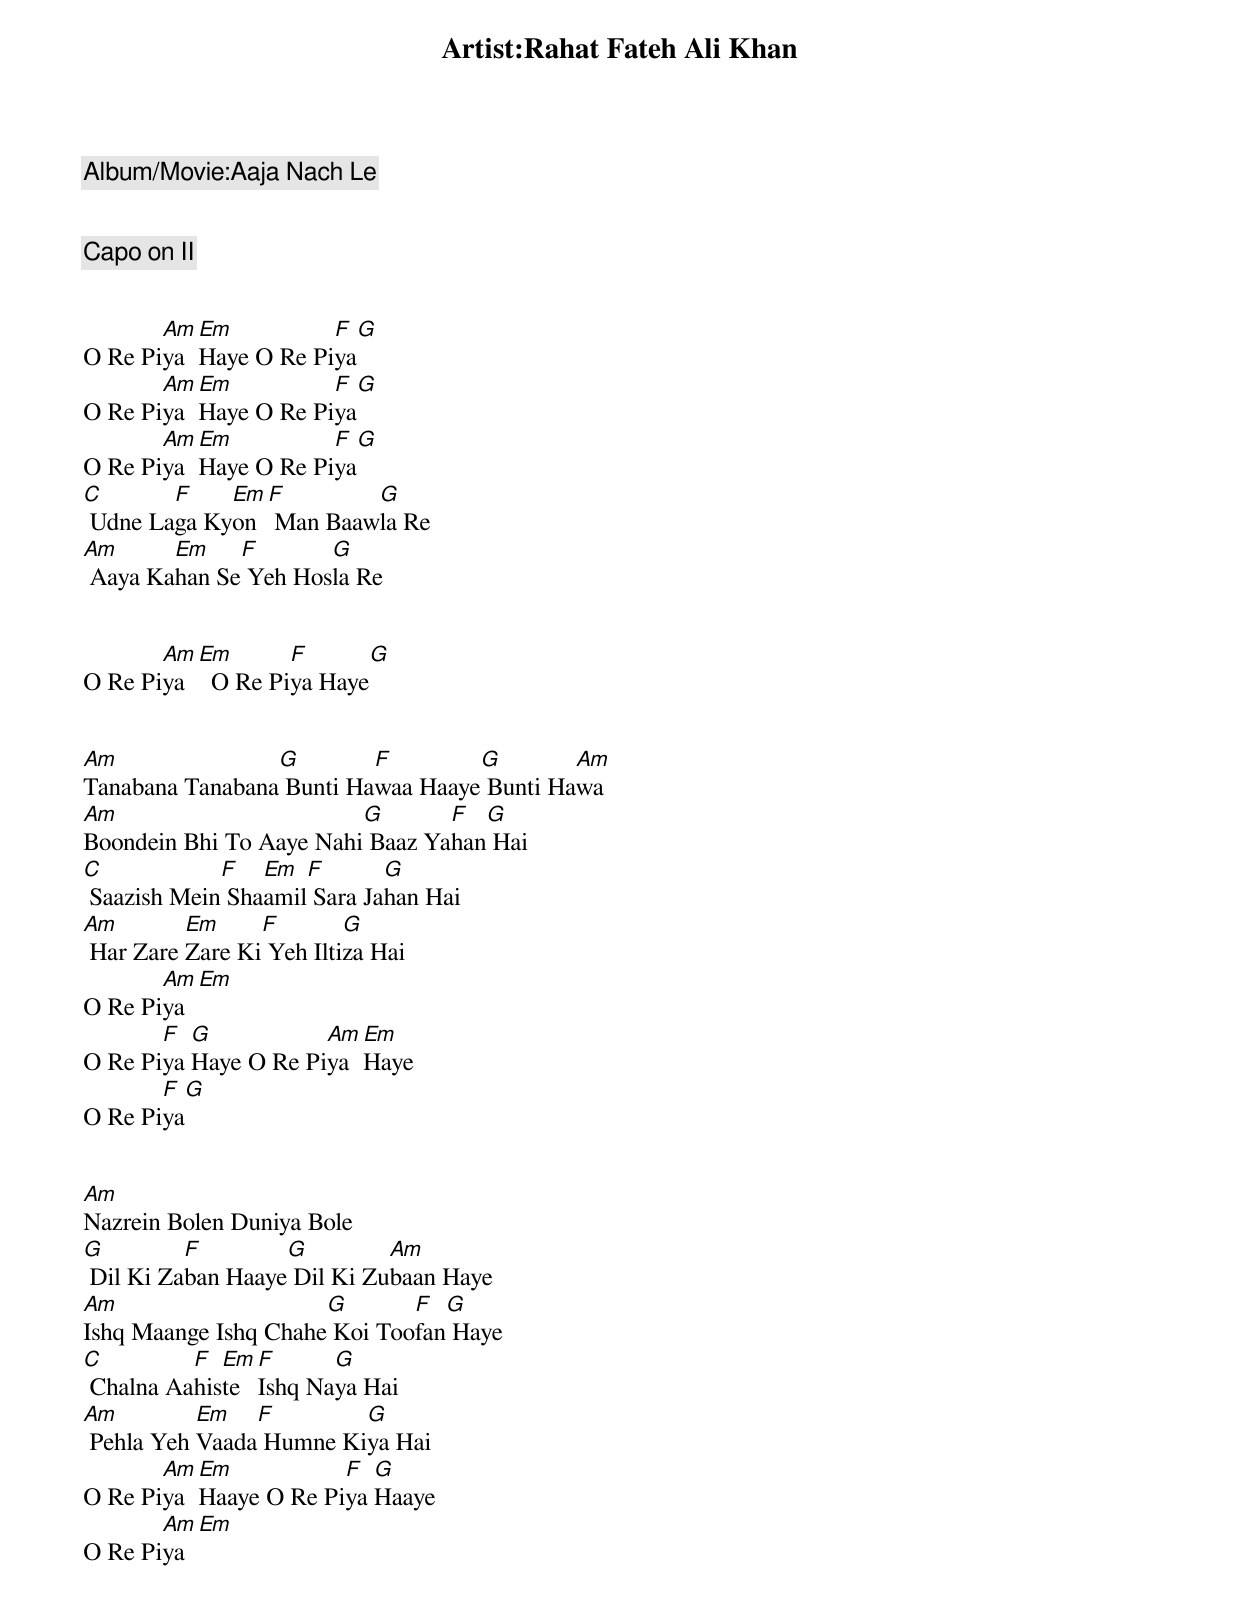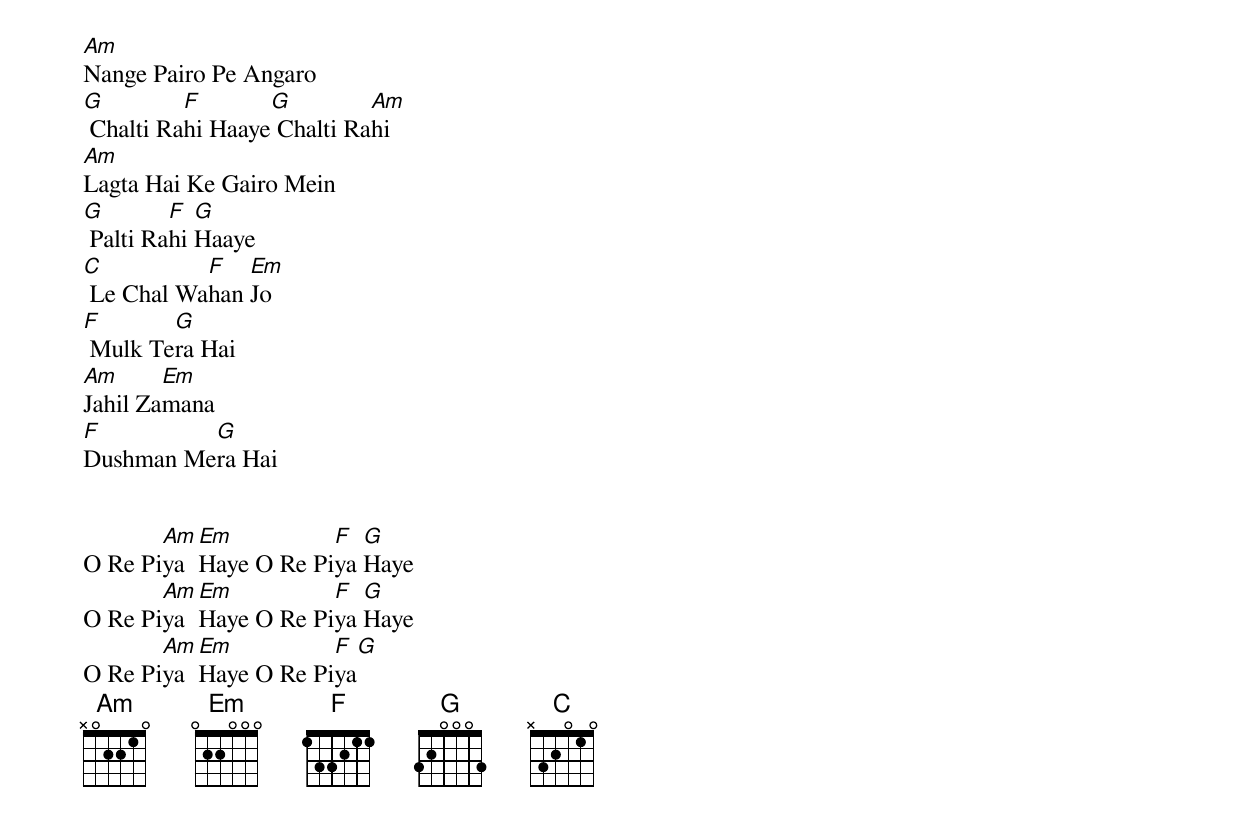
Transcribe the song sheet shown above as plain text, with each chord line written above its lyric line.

Artist:Rahat Fateh Ali Khan

Album/Movie:Aaja Nach Le


Capo on II


       Am Em          F  G
O Re Piya Haye O Re Piya
       Am Em          F  G
O Re Piya Haye O Re Piya
       Am Em          F  G
O Re Piya Haye O Re Piya
C       F    Em F        G
 Udne Laga Kyon  Man Baawla Re
Am      Em    F       G
 Aaya Kahan Se Yeh Hosla Re


       Am Em       F      G
O Re Piya   O Re Piya Haye


Am               G        F        G        Am
Tanabana Tanabana Bunti Hawaa Haaye Bunti Hawa
Am                       G       F  G
Boondein Bhi To Aaye Nahi Baaz Yahan Hai
C            F   Em  F       G
 Saazish Mein Shaamil Sara Jahan Hai
Am        Em     F        G
 Har Zare Zare Ki Yeh Iltiza Hai
       Am  Em
O Re Piya
       F  G           Am Em
O Re Piya Haye O Re Piya Haye
       F  G
O Re Piya


Am
Nazrein Bolen Duniya Bole
G         F        G         Am
 Dil Ki Zaban Haaye Dil Ki Zubaan Haye
Am                    G       F  G
Ishq Maange Ishq Chahe Koi Toofan Haye
C         F  Em  F      G
 Chalna Aahiste  Ishq Naya Hai
Am         Em   F        G
 Pehla Yeh Vaada Humne Kiya Hai
       Am Em           F  G
O Re Piya Haaye O Re Piya Haaye
       Am Em
O Re Piya


Am
Nange Pairo Pe Angaro
G         F       G         Am
 Chalti Rahi Haaye Chalti Rahi
Am
Lagta Hai Ke Gairo Mein
G        F  G
 Palti Rahi Haaye
C          F   Em
 Le Chal Wahan Jo
F       G
 Mulk Tera Hai
Am      Em
Jahil Zamana
F         G
Dushman Mera Hai


       Am Em          F  G
O Re Piya Haye O Re Piya Haye
       Am Em          F  G
O Re Piya Haye O Re Piya Haye
       Am Em          F  G
O Re Piya Haye O Re Piya
